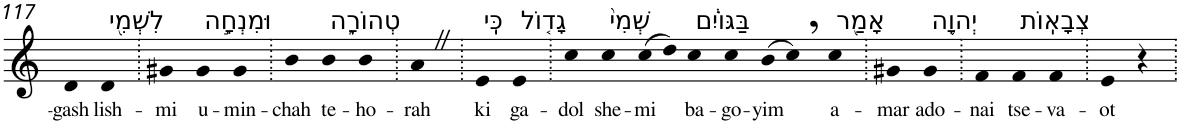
**kern	**text
*part1	*part1
*staff1	*staff1
*I"Piano	*
*I'Pno	*
!!LO:PB:g=z
*clefG2	*
*k[]	*
=117	=117
!	!LO:LY:b
4d	-gash
!LO:TX:a:t=לִשְׁמִ֖י	!
!	!LO:LY:b
4d	lish-
=118.	=118.
!	!LO:LY:b
4g#X	-mi
!LO:TX:a:t=וּמִנְחָ֣ה	!
!	!LO:LY:b
4g#	u-
!	!LO:LY:b
4g#	-min-
=119.	=119.
!	!LO:LY:b
4b	-chah
!LO:TX:a:t=טְהוֹרָ֑ה	!
!	!LO:LY:b
4b	te-
!	!LO:LY:b
4b	-ho-
=120.	=120.
!	!LO:LY:b
4aZ	-rah
=121.	=121.
!LO:TX:a:t=כִּֽי	!
!	!LO:LY:b
4e	ki
!LO:TX:a:t=גָד֤וֹל	!
!	!LO:LY:b
4e	ga-
=122.	=122.
!	!LO:LY:b
4cc	-dol
!LO:TX:a:t=שְׁמִי֙	!
!	!LO:LY:b
4cc	she-
!	!LO:LY:b
(>8cc	-mi
8dd)	.
!LO:TX:a:t=בַּגּוֹיִ֔ם	!
!	!LO:LY:b
4cc	ba-
!	!LO:LY:b
4cc	-go-
!	!LO:LY:b
(>8b	-yim
8cc,)	.
!LO:TX:a:t=אָמַ֖ר	!
!	!LO:LY:b
4cc	a-
=123.	=123.
!	!LO:LY:b
4g#X	-mar
!LO:TX:a:t=יְהוָ֥ה	!
!	!LO:LY:b
4g#	ado-
=124.	=124.
!	!LO:LY:b
4f	-nai
!LO:TX:a:t=צְבָאֽוֹת	!
!	!LO:LY:b
4f	tse-
!	!LO:LY:b
4f	-va-
=125.	=125.
!	!LO:LY:b
4e	-ot
4r	.
=.	=.
*-	*-
